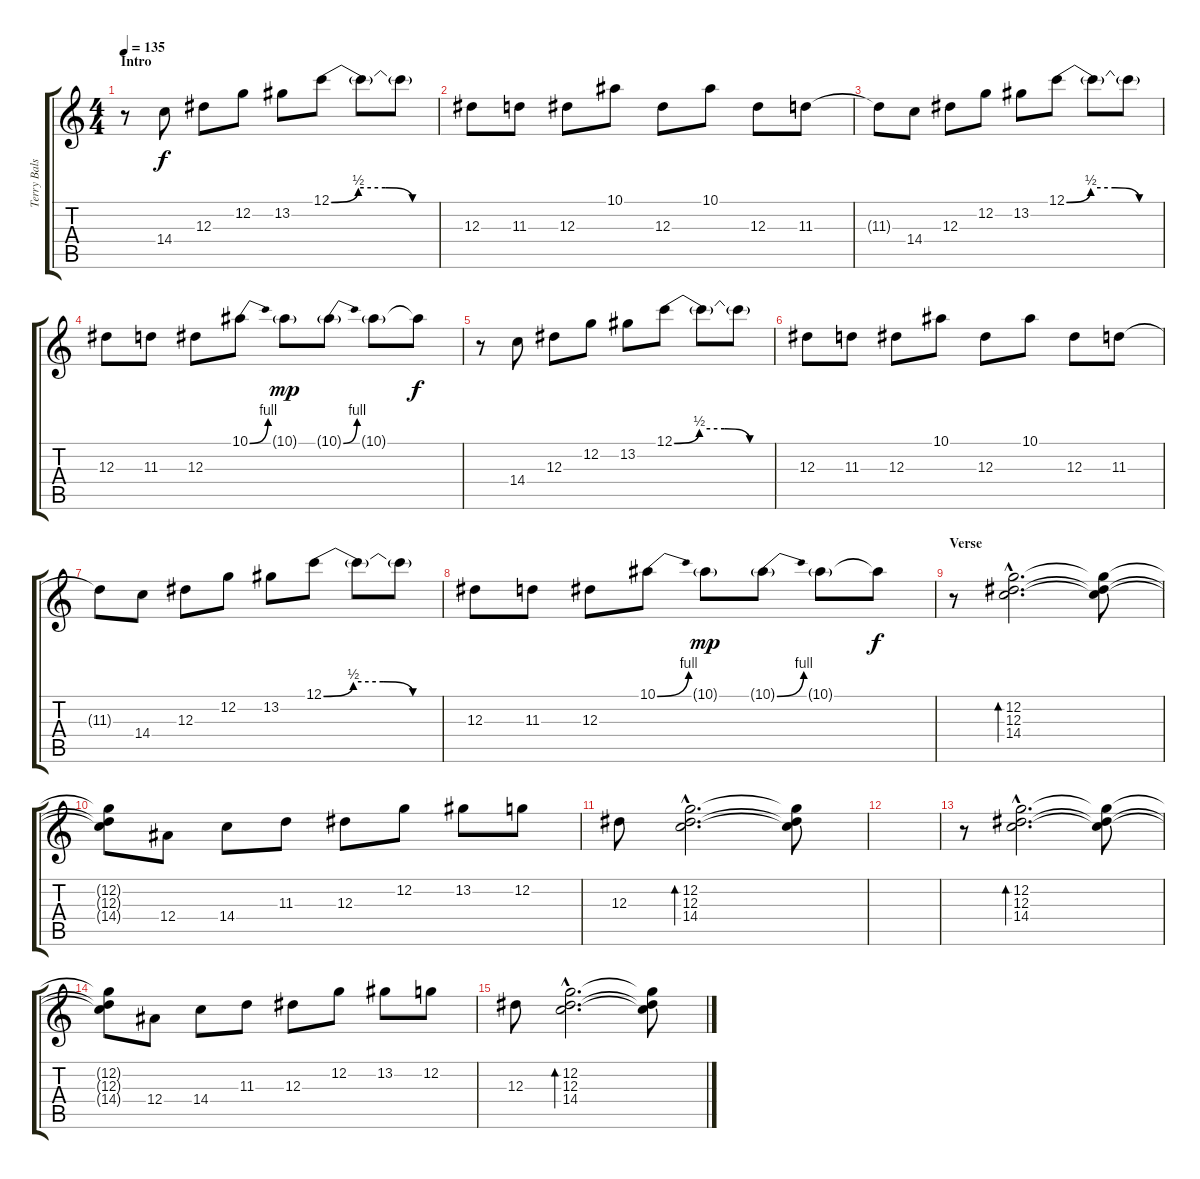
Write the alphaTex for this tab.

\track ("Terry Balsamo (Guitar Echo)" "Terry Bals") {instrument distortionguitar}
\staff {score tabs}
\tuning (C4 G3 Eb3 Bb2 F2 C2) {hide}
\ts (4 4)
\section ("" "Intro")
\tempo 135
\clef g2
\ks c
r.8{dy f instrument distortionguitar} 14.4.8{instrument electricguitarjazz} 12.3.8 12.2.8 13.2.8 12.1{be (custom 0 0 15 2 30 2 45 0 60 0)}.8 12.1{t}.8 12.1{t}.8 |
12.3.8 11.3.8 12.3.8 10.1.8 12.3.8 10.1.8 12.3.8 11.3.8 |
11.3{t}.8 14.4.8 12.3.8 12.2.8 13.2.8 12.1{be (custom 0 0 15 2 30 2 45 0 60 0)}.8 12.1{t}.8 12.1{t}.8 |
12.3.8 11.3.8 12.3.8 10.1{be (bend 0 0 60 4)}.8 10.1{g}.8{dy mp} 10.1{be (bend 0 0 60 4) g}.8 10.1{g}.8 10.1{t}.8{dy f} |
r.8 14.4.8{instrument electricguitarjazz} 12.3.8 12.2.8 13.2.8 12.1{be (custom 0 0 15 2 30 2 45 0 60 0)}.8 12.1{t}.8 12.1{t}.8 |
12.3.8 11.3.8 12.3.8 10.1.8 12.3.8 10.1.8 12.3.8 11.3.8 |
11.3{t}.8 14.4.8 12.3.8 12.2.8 13.2.8 12.1{be (custom 0 0 15 2 30 2 45 0 60 0)}.8 12.1{t}.8 12.1{t}.8 |
12.3.8 11.3.8 12.3.8 10.1{be (bend 0 0 60 4)}.8 10.1{g}.8{dy mp} 10.1{be (bend 0 0 60 4) g}.8 10.1{g}.8 10.1{t}.8{dy f} |
\section ("" "Verse")
r.8 (12.2{hac} 12.3{hac} 14.4{hac}).2{d bd 480 instrument electricguitarjazz} (12.2{t} 12.3{t} 14.4{t}).8 |
(12.2{t} 12.3{t} 14.4{t}).8 12.4.8 14.4.8 11.3.8 12.3.8 12.2.8 13.2.8 12.2.8 |
12.3.8 (12.2{hac} 12.3{hac} 14.4{hac}).2{d bd 480} (12.2{t} 12.3{t} 14.4{t}).8 |
|
r.8 (12.2{hac} 12.3{hac} 14.4{hac}).2{d bd 480 instrument electricguitarjazz} (12.2{t} 12.3{t} 14.4{t}).8 |
(12.2{t} 12.3{t} 14.4{t}).8 12.4.8 14.4.8 11.3.8 12.3.8 12.2.8 13.2.8 12.2.8 |
12.3.8 (12.2{hac} 12.3{hac} 14.4{hac}).2{d bd 480} (12.2{t} 12.3{t} 14.4{t}).8
